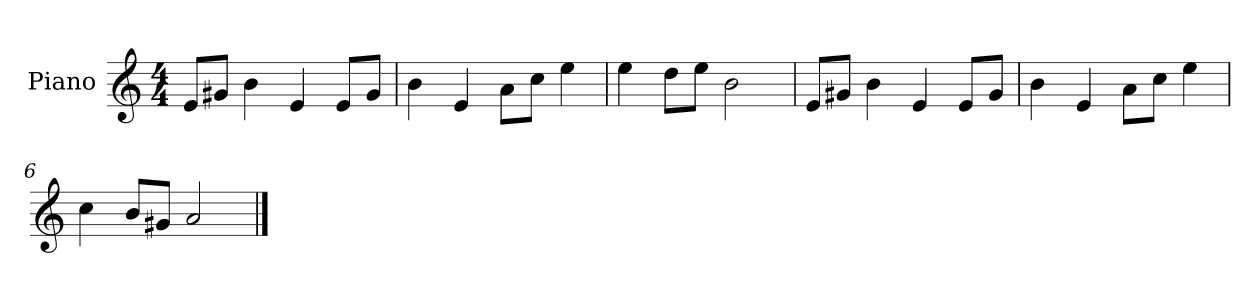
**kern
*part1
*staff1
*I"Piano
*I'P-no
*clefG2
*k[]
*M4/4
*MM90
=1
8e/L
8g#X/J
4b\
4e/
8e/L
8g#/J
=2
4b\
4e/
8a\L
8cc\J
4ee\
=3
4ee\
8dd\L
8ee\J
2b\
=4
8e/L
8g#X/J
4b\
4e/
8e/L
8g#/J
=5
4b\
4e/
8a\L
8cc\J
4ee\
=6
4cc\
8b/L
8g#X/J
2a/
==
*-
